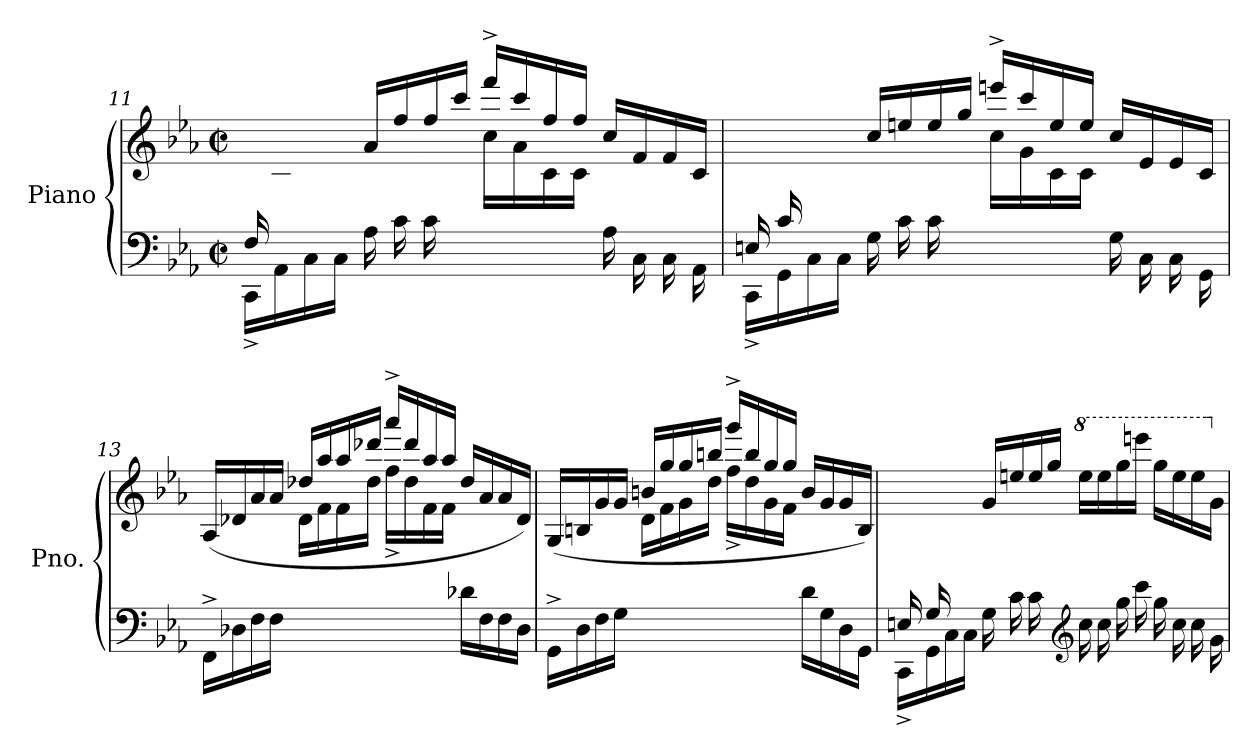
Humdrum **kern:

**kern	**kern
*part1	*part1
*staff2	*staff1
*I"Piano	*
*I'Pno.	*
*clefF4	*clefG2
*k[b-e-a-]	*k[b-e-a-]
*M2/2	*M2/2
*met(c|)	*met(c|)
=11	=11
*^	*^
*	*	*	*^
(>16F/LL	16CC^\LL	16ryy	2ryy	4..ryy
2...ryy	16AA-\	16c/	.	.
.	16C\	16f/	.	.
.	16C\JJ	16f/JJ	.	.
.	16A-\LL	16a-/LL	.	.
.	16c\	16ff/	.	.
.	16c\	16ff/	.	.
.	16ryy	16ccc/JJ	.	16a-\JJ
.	4ryy	16fff^/LL	16cc\LL	2ryy
.	.	16ccc/	16a-\	.
.	.	16ff/	16c\	.
.	.	16ff/JJ	16c\JJ	.
.	16A-\LL	16cc/LL	4ryy	.
.	16C\	16f/	.	.
.	16C\	16f/	.	.
.	16AA-\JJ	16c/JJ)	.	.
!!LO:LB:g=z	!!	!!
=12	=12	=12	=12	=12
(>16En/LL	16CC^\LL	8ryy	2ryy	4..ryy
16c/	16GG\	.	.	.
2..ryy	16C\	16en/	.	.
.	16C\JJ	16e/JJ	.	.
.	16G\LL	16cc/LL	.	.
.	16c\	16een/	.	.
.	16c\	16ee/	.	.
.	16ryy	16gg/JJ	.	16g\JJ
.	4ryy	16eeen^/LL	16cc\LL	2ryy
.	.	16ccc/	16g\	.
.	.	16ee/	16c\	.
.	.	16ee/JJ	16c\JJ	.
.	16G\LL	16cc/LL	4ryy	.
.	16C\	16e/	.	.
.	16C\	16e/	.	.
.	16GG\JJ	16c/JJ)	.	.
*v	*v	*	*	*
*	*	*v	*v
=13	=13	=13
16FF^\LL	(>16A-/LL	4ryy
16D-X\	16d-X/	.
16F\	16a-/	.
16F\JJ	16a-/JJ	.
4ryy	16dd-X/LL	16d-\LL
.	16aa-/	16f\
.	16aa-/	16f\
.	16ddd-X/JJ	16dd-\JJ
4ryy	16aaa-^/LL	16ff^\LL
.	16ddd-/	16dd-\
.	16aa-/	16f\
.	16aa-/JJ	16f\JJ
16d-X\LL	16dd-/LL	4ryy
16F\	16a-/	.
16F\	16a-/	.
16D-\JJ	16d-/JJ)	.
=14	=14	=14
16GG^\LL	(>16G/LL	4ryy
16D\	16Bn/	.
16F\	16g/	.
16G\JJ	16g/JJ	.
4ryy	16bn/LL	16d\LL
.	16gg/	16f\
.	16gg/	16g\
.	16bbn/JJ	16dd\JJ
4ryy	16ggg^/LL	16ff^\LL
.	16bb/	16dd\
.	16gg/	16g\
.	16gg/JJ	16f\JJ
16d\LL	16b/LL	4ryy
16G\	16g/	.
16D\	16g/	.
16GG\JJ	16B/JJ)	.
!!LO:PB:g=z
=15	=15	=15
*^	*	*^
(>16En/LL	16CC^\LL	8ryy	2ryy	4..ryy
16G/	16GG\	.	.	.
2..ryy	16C\	16en/	.	.
.	16C\JJ	16e/JJ	.	.
.	16G\LL	16g/LL	.	.
.	16c\	16een/	.	.
.	16c\	16ee/	.	.
.	16ryy	16gg/JJ	.	16g\JJ
*clefG2	*	*	*	*
*	*	*8va	*	*
.	16cc\LL	16eee\LL	4ryy	2ryy
.	16cc\	16eee\	.	.
.	16gg\	16ggg\	.	.
.	16ccc\JJ	16eeeen\JJ	.	.
.	16gg\LL	16ggg\LL	4ryy	.
.	16cc\	16eee\	.	.
.	16cc\	16eee\	.	.
*	*	*X8va	*	*
.	16g\JJ	16g\JJ)	.	.
*v	*v	*	*	*
*	*v	*v	*v
=	=
*-	*-
